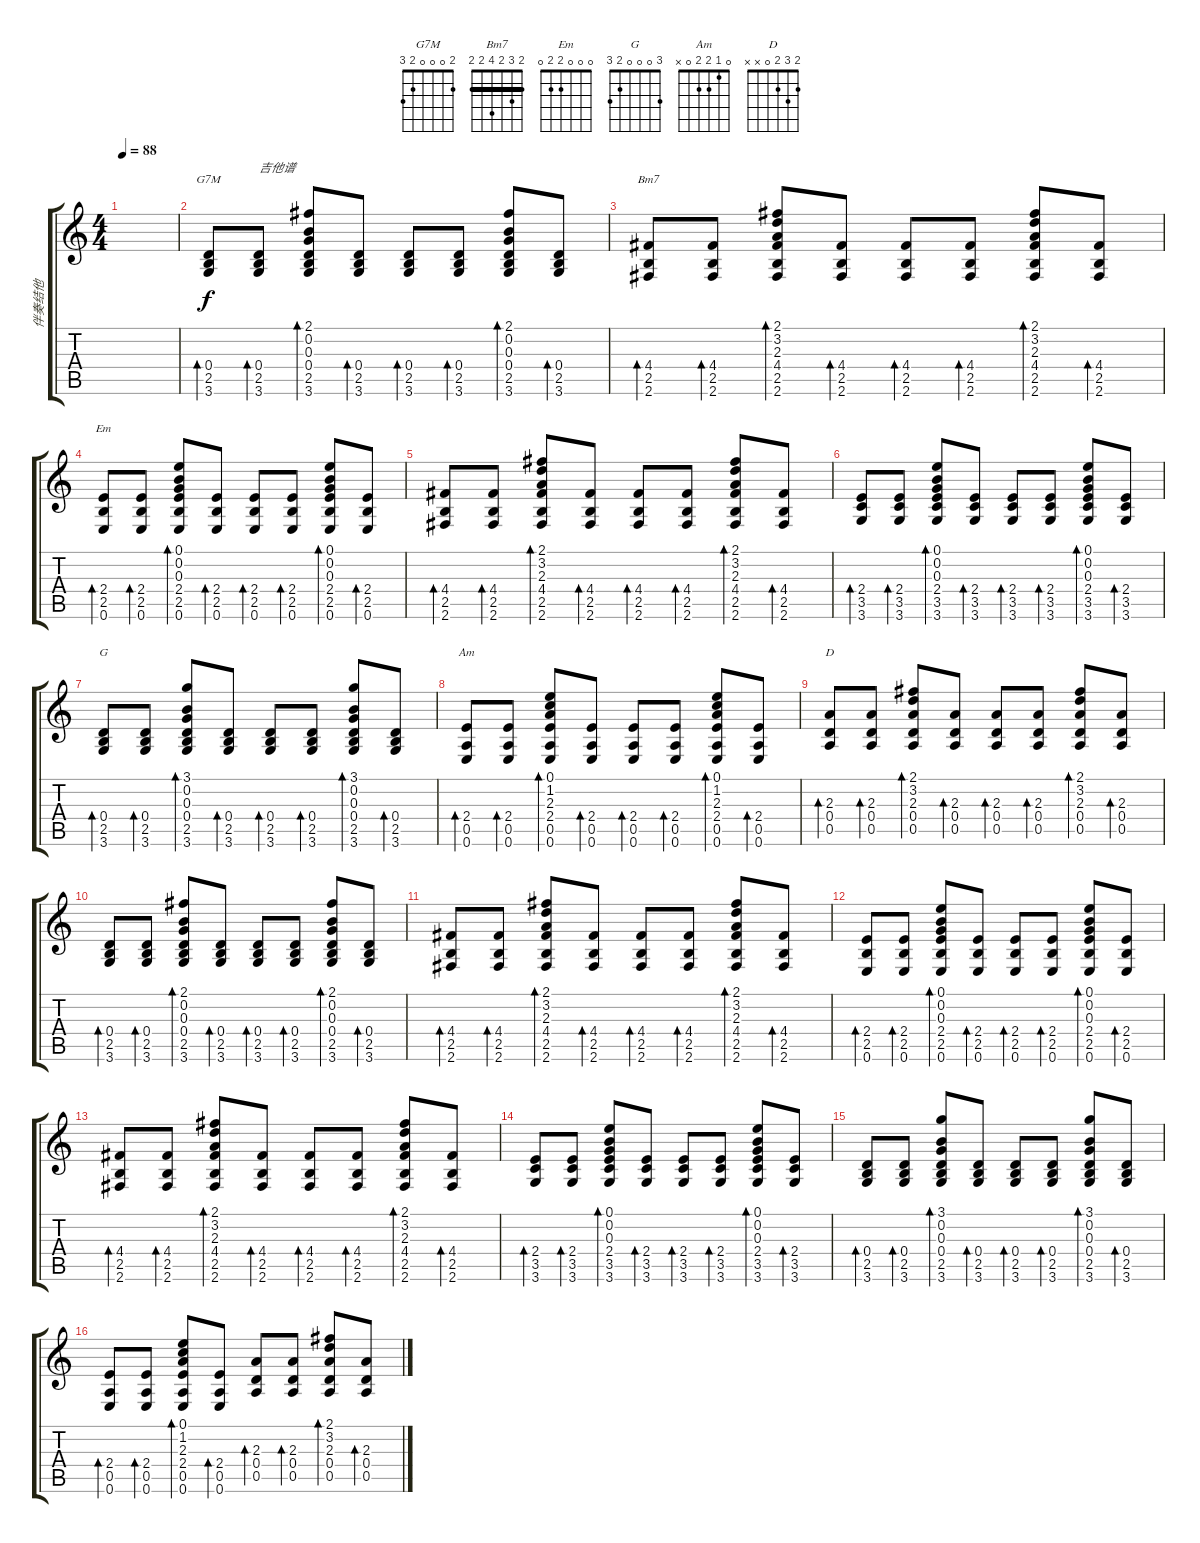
\track ("伴奏结他" "伴奏结他") {instrument acousticguitarsteel}
\staff {score tabs}
\tuning (E4 B3 G3 D3 A2 E2) {hide}
\chord ("G7M" 2 0 0 0 2 3)
\chord ("Bm7" 2 3 2 4 2 2) {barre 2}
\chord ("Em" 0 0 0 2 2 0)
\chord ("G" 3 0 0 0 2 3)
\chord ("Am" 0 1 2 2 0 x)
\chord ("D" 2 3 2 0 x x)
\ts (4 4)
\tempo 88
\clef g2
\ks c
|
(0.4 2.5 3.6).8{bd 60 ch "G7M"} (0.4 2.5 3.6).8{bd 240 txt "吉他谱"} (2.1 0.2 0.3 0.4 2.5 3.6).8{bd 60} (0.4 2.5 3.6).8{bd 60} (0.4 2.5 3.6).8{bd 60} (0.4 2.5 3.6).8{bd 60} (2.1 0.2 0.3 0.4 2.5 3.6).8{bd 60} (0.4 2.5 3.6).8{bd 60} |
(4.4 2.5 2.6).8{bd 60 ch "Bm7"} (4.4 2.5 2.6).8{bd 60} (2.1 3.2 2.3 4.4 2.5 2.6).8{bd 60} (4.4 2.5 2.6).8{bd 60} (4.4 2.5 2.6).8{bd 60} (4.4 2.5 2.6).8{bd 60} (2.1 3.2 2.3 4.4 2.5 2.6).8{bd 60} (4.4 2.5 2.6).8{bd 60} |
(2.4 2.5 0.6).8{bd 60 ch "Em"} (2.4 2.5 0.6).8{bd 60} (0.1 0.2 0.3 2.4 2.5 0.6).8{bd 60} (2.4 2.5 0.6).8{bd 60} (2.4 2.5 0.6).8{bd 60} (2.4 2.5 0.6).8{bd 60} (0.1 0.2 0.3 2.4 2.5 0.6).8{bd 60} (2.4 2.5 0.6).8{bd 60} |
(4.4 2.5 2.6).8{bd 60} (4.4 2.5 2.6).8{bd 60} (2.1 3.2 2.3 4.4 2.5 2.6).8{bd 60} (4.4 2.5 2.6).8{bd 60} (4.4 2.5 2.6).8{bd 60} (4.4 2.5 2.6).8{bd 60} (2.1 3.2 2.3 4.4 2.5 2.6).8{bd 60} (4.4 2.5 2.6).8{bd 60} |
(2.4 3.5 3.6).8{bd 60} (2.4 3.5 3.6).8{bd 60} (0.1 0.2 0.3 2.4 3.5 3.6).8{bd 60} (2.4 3.5 3.6).8{bd 60} (2.4 3.5 3.6).8{bd 60} (2.4 3.5 3.6).8{bd 60} (0.1 0.2 0.3 2.4 3.5 3.6).8{bd 60} (2.4 3.5 3.6).8{bd 60} |
(0.4 2.5 3.6).8{bd 60 ch "G"} (0.4 2.5 3.6).8{bd 60} (3.1 0.2 0.3 0.4 2.5 3.6).8{bd 60} (0.4 2.5 3.6).8{bd 60} (0.4 2.5 3.6).8{bd 60} (0.4 2.5 3.6).8{bd 60} (3.1 0.2 0.3 0.4 2.5 3.6).8{bd 60} (0.4 2.5 3.6).8{bd 60} |
(2.4 0.5 0.6).8{bd 60 ch "Am"} (2.4 0.5 0.6).8{bd 60} (0.1 1.2 2.3 2.4 0.5 0.6).8{bd 60} (2.4 0.5 0.6).8{bd 60} (2.4 0.5 0.6).8{bd 60} (2.4 0.5 0.6).8{bd 60} (0.1 1.2 2.3 2.4 0.5 0.6).8{bd 60} (2.4 0.5 0.6).8{bd 60} |
(2.3 0.4 0.5).8{bd 60 ch "D"} (2.3 0.4 0.5).8{bd 60} (2.1 3.2 2.3 0.4 0.5).8{bd 60} (2.3 0.4 0.5).8{bd 60} (2.3 0.4 0.5).8{bd 60} (2.3 0.4 0.5).8{bd 60} (2.1 3.2 2.3 0.4 0.5).8{bd 60} (2.3 0.4 0.5).8{bd 60} |
(0.4 2.5 3.6).8{bd 60} (0.4 2.5 3.6).8{bd 60} (2.1 0.2 0.3 0.4 2.5 3.6).8{bd 60} (0.4 2.5 3.6).8{bd 60} (0.4 2.5 3.6).8{bd 60} (0.4 2.5 3.6).8{bd 60} (2.1 0.2 0.3 0.4 2.5 3.6).8{bd 60} (0.4 2.5 3.6).8{bd 60} |
(4.4 2.5 2.6).8{bd 60} (4.4 2.5 2.6).8{bd 60} (2.1 3.2 2.3 4.4 2.5 2.6).8{bd 60} (4.4 2.5 2.6).8{bd 60} (4.4 2.5 2.6).8{bd 60} (4.4 2.5 2.6).8{bd 60} (2.1 3.2 2.3 4.4 2.5 2.6).8{bd 60} (4.4 2.5 2.6).8{bd 60} |
(2.4 2.5 0.6).8{bd 60} (2.4 2.5 0.6).8{bd 60} (0.1 0.2 0.3 2.4 2.5 0.6).8{bd 60} (2.4 2.5 0.6).8{bd 60} (2.4 2.5 0.6).8{bd 60} (2.4 2.5 0.6).8{bd 60} (0.1 0.2 0.3 2.4 2.5 0.6).8{bd 60} (2.4 2.5 0.6).8{bd 60} |
(4.4 2.5 2.6).8{bd 60} (4.4 2.5 2.6).8{bd 60} (2.1 3.2 2.3 4.4 2.5 2.6).8{bd 60} (4.4 2.5 2.6).8{bd 60} (4.4 2.5 2.6).8{bd 60} (4.4 2.5 2.6).8{bd 60} (2.1 3.2 2.3 4.4 2.5 2.6).8{bd 60} (4.4 2.5 2.6).8{bd 60} |
(2.4 3.5 3.6).8{bd 60} (2.4 3.5 3.6).8{bd 60} (0.1 0.2 0.3 2.4 3.5 3.6).8{bd 60} (2.4 3.5 3.6).8{bd 60} (2.4 3.5 3.6).8{bd 60} (2.4 3.5 3.6).8{bd 60} (0.1 0.2 0.3 2.4 3.5 3.6).8{bd 60} (2.4 3.5 3.6).8{bd 60} |
(0.4 2.5 3.6).8{bd 60} (0.4 2.5 3.6).8{bd 60} (3.1 0.2 0.3 0.4 2.5 3.6).8{bd 60} (0.4 2.5 3.6).8{bd 60} (0.4 2.5 3.6).8{bd 60} (0.4 2.5 3.6).8{bd 60} (3.1 0.2 0.3 0.4 2.5 3.6).8{bd 60} (0.4 2.5 3.6).8{bd 60} |
(2.4 0.5 0.6).8{bd 60} (2.4 0.5 0.6).8{bd 60} (0.1 1.2 2.3 2.4 0.5 0.6).8{bd 60} (2.4 0.5 0.6).8{bd 60} (2.3 0.4 0.5).8{bd 60} (2.3 0.4 0.5).8{bd 60} (2.1 3.2 2.3 0.4 0.5).8{bd 60} (2.3 0.4 0.5).8{bd 60}
